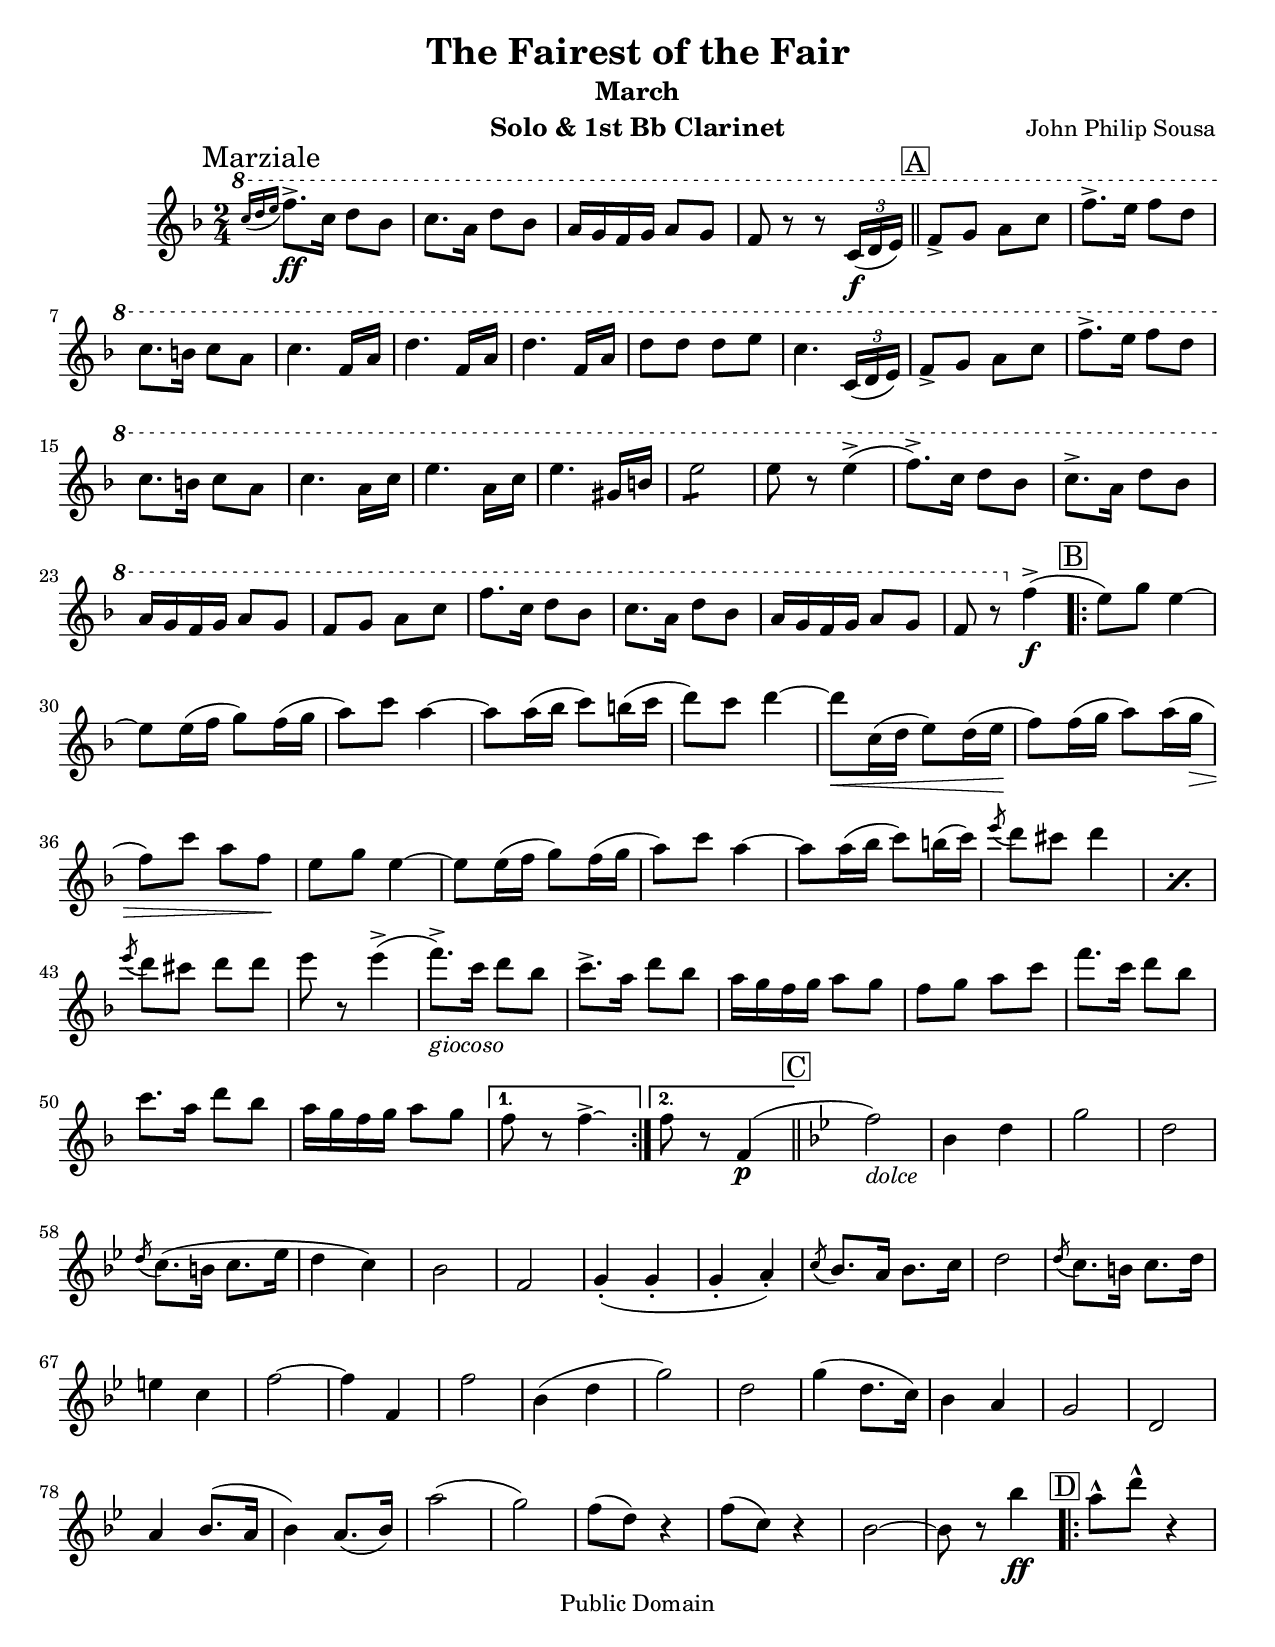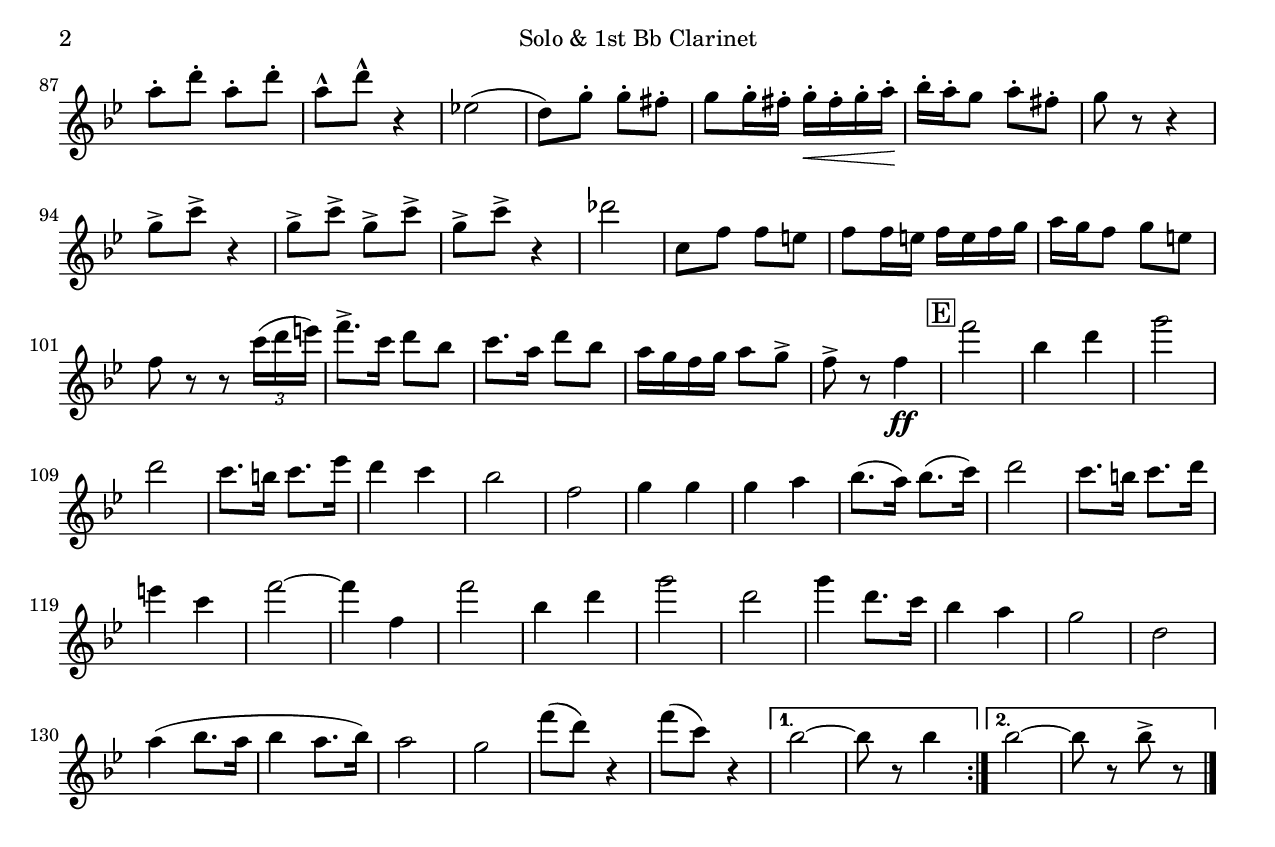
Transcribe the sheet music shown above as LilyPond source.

\version "2.16.2"
\include "JPSFotF.ly"

\paper {
  #(set-paper-size "letter")  
}

\header {
  instrument = "Solo & 1st Bb Clarinet"
}

\score {
  \new Staff { 
    \set Staff.midiInstrument = "clarinet" 
    \override Score.RehearsalMark #'break-align-symbol = #'time-signature
    \mark "Marziale"
    <<
      \rehearsalMarks
      \clarinetInBbSOne
    >>
  }
  
  \layout {}
  \midi {
    \tempo 4 = 120
  }
}

